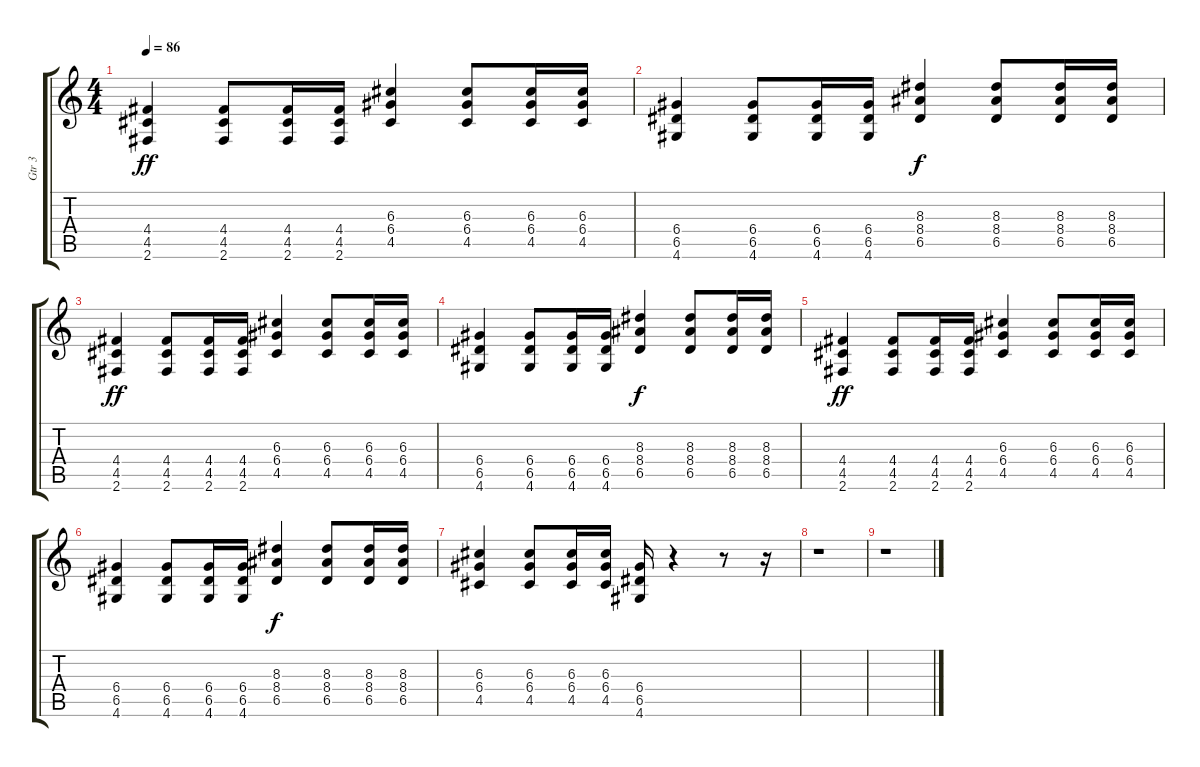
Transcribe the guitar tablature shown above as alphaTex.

\track ("Gtr 3" "Gtr 3") {instrument distortionguitar}
\staff {score tabs}
\tuning (E4 B3 G3 D3 A2 E2) {hide}
\ts (4 4)
\tempo 86
\clef g2
\ks c
(4.4 4.5 2.6).4{dy ff} (4.4 4.5 2.6).8 (4.4 4.5 2.6).16 (4.4 4.5 2.6).16 (6.3 6.4 4.5).4 (6.3 6.4 4.5).8 (6.3 6.4 4.5).16 (6.3 6.4 4.5).16 |
(6.4 6.5 4.6).4 (6.4 6.5 4.6).8 (6.4 6.5 4.6).16 (6.4 6.5 4.6).16 (8.3 8.4 6.5).4{dy f} (8.3 8.4 6.5).8 (8.3 8.4 6.5).16 (8.3 8.4 6.5).16 |
(4.4 4.5 2.6).4{dy ff} (4.4 4.5 2.6).8 (4.4 4.5 2.6).16 (4.4 4.5 2.6).16 (6.3 6.4 4.5).4 (6.3 6.4 4.5).8 (6.3 6.4 4.5).16 (6.3 6.4 4.5).16 |
(6.4 6.5 4.6).4 (6.4 6.5 4.6).8 (6.4 6.5 4.6).16 (6.4 6.5 4.6).16 (8.3 8.4 6.5).4{dy f} (8.3 8.4 6.5).8 (8.3 8.4 6.5).16 (8.3 8.4 6.5).16 |
(4.4 4.5 2.6).4{dy ff} (4.4 4.5 2.6).8 (4.4 4.5 2.6).16 (4.4 4.5 2.6).16 (6.3 6.4 4.5).4 (6.3 6.4 4.5).8 (6.3 6.4 4.5).16 (6.3 6.4 4.5).16 |
(6.4 6.5 4.6).4 (6.4 6.5 4.6).8 (6.4 6.5 4.6).16 (6.4 6.5 4.6).16 (8.3 8.4 6.5).4{dy f} (8.3 8.4 6.5).8 (8.3 8.4 6.5).16 (8.3 8.4 6.5).16 |
(6.3 6.4 4.5).4 (6.3 6.4 4.5).8 (6.3 6.4 4.5).16 (6.3 6.4 4.5).16 (6.4 6.5 4.6).16 r.4 r.8 r.16 |
r.1 |
r.1
